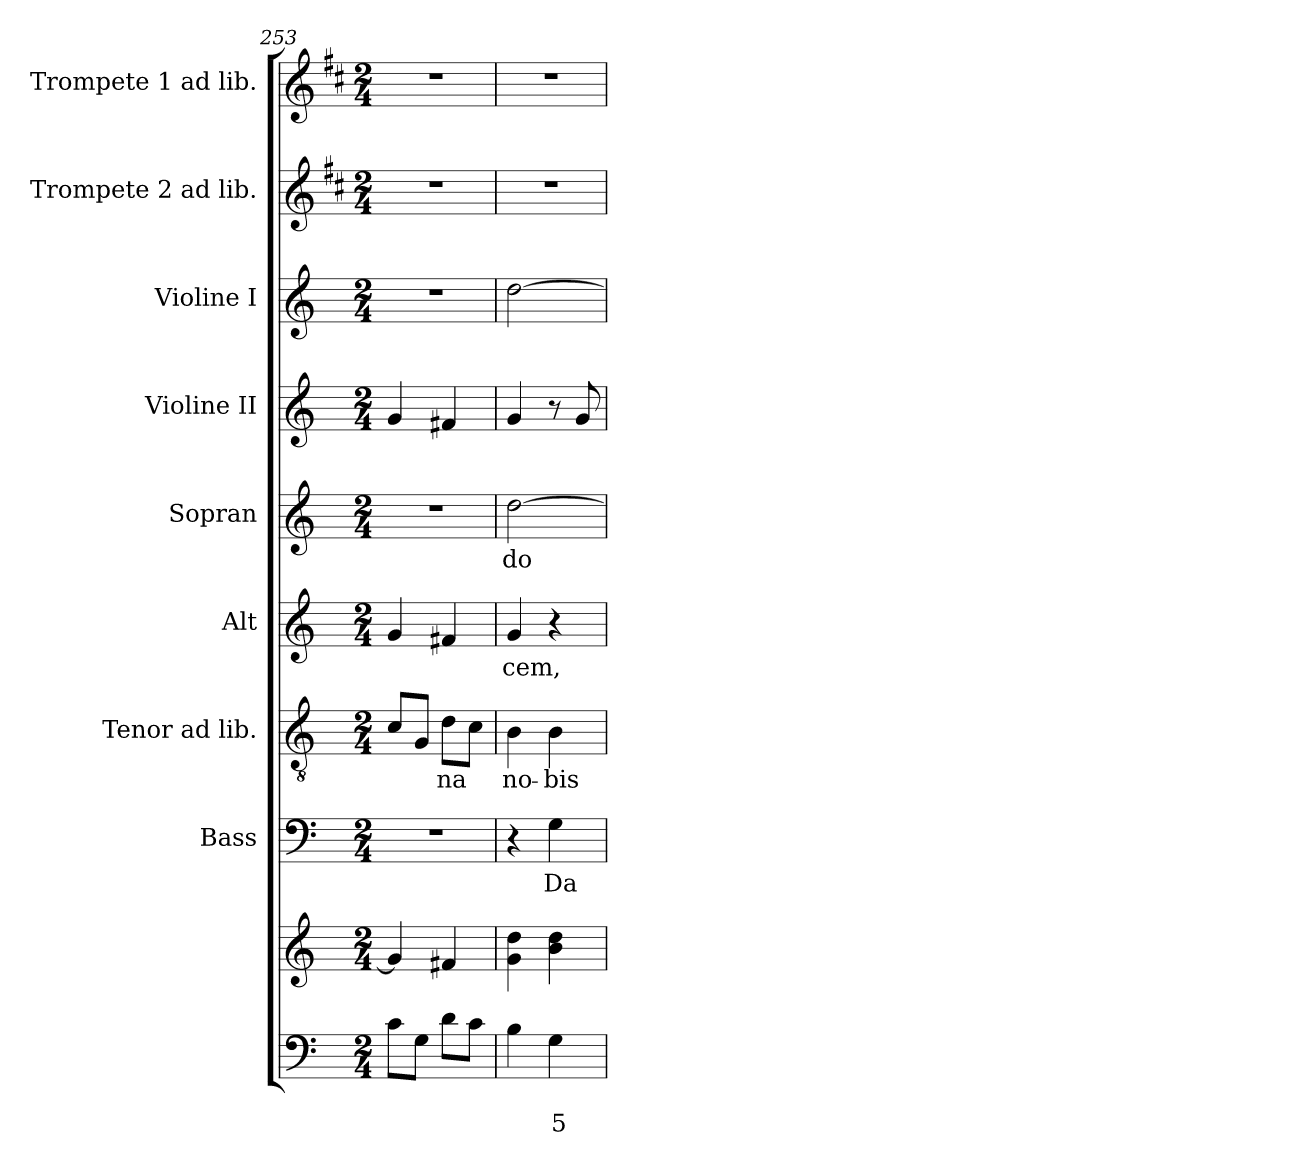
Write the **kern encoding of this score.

**kern	**text	**text	**kern	**kern	**text	**kern	**text	**kern	**text	**kern	**text	**kern	**kern	**kern	**kern
*part9	*part9	*part9	*part9	*part8	*part8	*part7	*part7	*part6	*part6	*part5	*part5	*part4	*part3	*part2	*part1
*staff10	*staff10	*staff10	*staff9	*staff8	*staff8	*staff7	*staff7	*staff6	*staff6	*staff5	*staff5	*staff4	*staff3	*staff2	*staff1
*	*	*	*	*I"Bass	*	*I"Tenor ad lib.	*	*I"Alt	*	*I"Sopran	*	*I"Violine II	*I"Violine I	*I"Trompete 2 ad lib.	*I"Trompete 1 ad lib.
*	*	*	*	*I'B.	*	*I'T.	*	*I'A.	*	*I'S.	*	*I'Vl. II	*I'Vl. I	*I'Trp. 2	*I'Trp. 1
*clefF4	*	*	*clefG2	*clefF4	*	*clefGv2	*	*clefG2	*	*clefG2	*	*clefG2	*clefG2	*clefG2	*clefG2
*	*	*	*	*	*	*	*	*	*	*	*	*	*	*ITrd1c2	*ITrd1c2
*k[]	*	*	*k[]	*k[]	*	*k[]	*	*k[]	*	*k[]	*	*k[]	*k[]	*k[]	*k[]
*C:	*	*	*C:	*C:	*	*C:	*	*C:	*	*C:	*	*C:	*C:	*C:	*C:
*M2/4	*	*	*M2/4	*M2/4	*	*M2/4	*	*M2/4	*	*M2/4	*	*M2/4	*M2/4	*M2/4	*M2/4
=253	=253	=253	=253	=253	=253	=253	=253	=253	=253	=253	=253	=253	=253	=253	=253
8c\L	.	.	4g/]	2r	.	8c/L	.	4g/	.	2r	.	4g/	2r	2r	2r
8G\J	.	.	.	.	.	8G/J	.	.	.	.	.	.	.	.	.
!	!	!	!	!	!	!	!LO:LY:b	!	!	!	!	!	!	!	!
8d\L	.	.	4f#X/	.	.	8d\L	-na	4f#X/	.	.	.	4f#X/	.	.	.
8c\J	.	.	.	.	.	8c\J	.	.	.	.	.	.	.	.	.
!!LO:LB:g=z
=254	=254	=254	=254	=254	=254	=254	=254	=254	=254	=254	=254	=254	=254	=254	=254
!	!	!	!	!	!	!	!LO:LY:b	!	!LO:LY:b	!	!LO:LY:b	!	!	!	!
4B\	.	.	4g\ 4dd\	4r	.	4B\	no-	4g/	-cem,	[2dd\	do-	4g/	[2dd\	2r	2r
!	!	!LO:LY:b	!	!	!LO:LY:b	!	!LO:LY:b	!	!	!	!	!	!	!	!
4G\	.	5	4b\ 4dd\	4G\	Da	4B\	-bis	4r	.	.	.	8r	.	.	.
.	.	.	.	.	.	.	.	.	.	.	.	8g/	.	.	.
=	=	=	=	=	=	=	=	=	=	=	=	=	=	=	=
*-	*-	*-	*-	*-	*-	*-	*-	*-	*-	*-	*-	*-	*-	*-	*-
